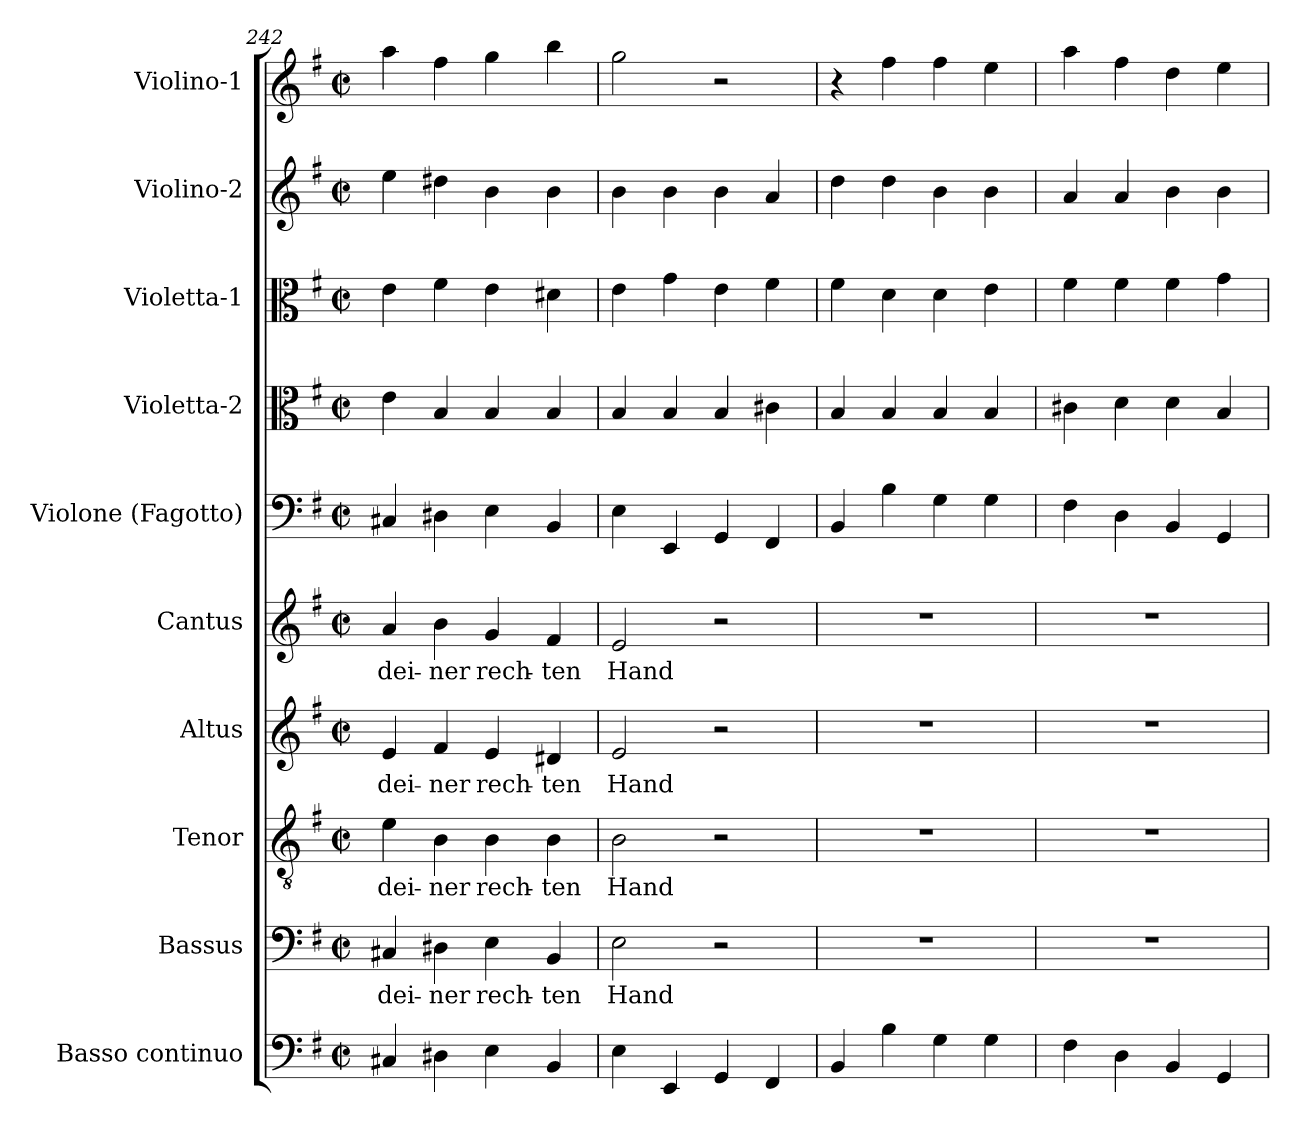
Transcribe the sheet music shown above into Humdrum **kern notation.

**kern	**kern	**text	**kern	**text	**kern	**text	**kern	**text	**kern	**kern	**kern	**kern	**kern
*part10	*part9	*part9	*part8	*part8	*part7	*part7	*part6	*part6	*part5	*part4	*part3	*part2	*part1
*staff10	*staff9	*staff9	*staff8	*staff8	*staff7	*staff7	*staff6	*staff6	*staff5	*staff4	*staff3	*staff2	*staff1
*I"Basso continuo	*I"Bassus	*	*I"Tenor	*	*I"Altus	*	*I"Cantus	*	*I"Violone (Fagotto)	*I"Violetta-2	*I"Violetta-1	*I"Violino-2	*I"Violino-1
*I'BC2	*I'B	*	*I'T	*	*I'A	*	*I'C	*	*I'Vn	*I'Va2	*I'Va1	*I'Vi2	*I'Vi1
*clefF4	*clefF4	*	*clefGv2	*	*clefG2	*	*clefG2	*	*clefF4	*clefC3	*clefC3	*clefG2	*clefG2
*k[f#]	*k[f#]	*	*k[f#]	*	*k[f#]	*	*k[f#]	*	*k[f#]	*k[f#]	*k[f#]	*k[f#]	*k[f#]
*G:	*G:	*	*G:	*	*G:	*	*G:	*	*G:	*G:	*G:	*G:	*G:
*M2/2	*M2/2	*	*M2/2	*	*M2/2	*	*M2/2	*	*M2/2	*M2/2	*M2/2	*M2/2	*M2/2
*met(c|)	*met(c|)	*	*met(c|)	*	*met(c|)	*	*met(c|)	*	*met(c|)	*met(c|)	*met(c|)	*met(c|)	*met(c|)
=242	=242	=242	=242	=242	=242	=242	=242	=242	=242	=242	=242	=242	=242
!	!	!LO:LY:b	!	!	!	!	!	!	!	!	!	!	!
!	!	!	!	!LO:LY:b	!	!	!	!	!	!	!	!	!
!	!	!	!	!	!	!LO:LY:b	!	!	!	!	!	!	!
!	!	!	!	!	!	!	!	!LO:LY:b	!	!	!	!	!
4C#X/	4C#X/	dei-	4e\	dei-	4e/	dei-	4a/	dei-	4C#X/	4e\	4e\	4ee\	4aa\
!	!	!LO:LY:b	!	!	!	!	!	!	!	!	!	!	!
!	!	!	!	!LO:LY:b	!	!	!	!	!	!	!	!	!
!	!	!	!	!	!	!LO:LY:b	!	!	!	!	!	!	!
!	!	!	!	!	!	!	!	!LO:LY:b	!	!	!	!	!
4D#X\	4D#X\	-ner	4B\	-ner	4f#/	-ner	4b\	-ner	4D#X\	4B/	4f#\	4dd#X\	4ff#\
!	!	!LO:LY:b	!	!	!	!	!	!	!	!	!	!	!
!	!	!	!	!LO:LY:b	!	!	!	!	!	!	!	!	!
!	!	!	!	!	!	!LO:LY:b	!	!	!	!	!	!	!
!	!	!	!	!	!	!	!	!LO:LY:b	!	!	!	!	!
4E\	4E\	rech-	4B\	rech-	4e/	rech-	4g/	rech-	4E\	4B/	4e\	4b\	4gg\
!	!	!LO:LY:b	!	!	!	!	!	!	!	!	!	!	!
!	!	!	!	!LO:LY:b	!	!	!	!	!	!	!	!	!
!	!	!	!	!	!	!LO:LY:b	!	!	!	!	!	!	!
!	!	!	!	!	!	!	!	!LO:LY:b	!	!	!	!	!
4BB/	4BB/	-ten	4B\	-ten	4d#X/	-ten	4f#/	-ten	4BB/	4B/	4d#X\	4b\	4bb\
=243	=243	=243	=243	=243	=243	=243	=243	=243	=243	=243	=243	=243	=243
!	!	!LO:LY:b	!	!	!	!	!	!	!	!	!	!	!
!	!	!	!	!LO:LY:b	!	!	!	!	!	!	!	!	!
!	!	!	!	!	!	!LO:LY:b	!	!	!	!	!	!	!
!	!	!	!	!	!	!	!	!LO:LY:b	!	!	!	!	!
4E\	2E\	Hand	2B\	Hand	2e/	Hand	2e/	Hand	4E\	4B/	4e\	4b\	2gg\
4EE/	.	.	.	.	.	.	.	.	4EE/	4B/	4g\	4b\	.
4GG/	2r	.	2r	.	2r	.	2r	.	4GG/	4B/	4e\	4b\	2r
4FF#/	.	.	.	.	.	.	.	.	4FF#/	4c#X\	4f#\	4a/	.
=244	=244	=244	=244	=244	=244	=244	=244	=244	=244	=244	=244	=244	=244
4BB/	1r	.	1r	.	1r	.	1r	.	4BB/	4B/	4f#\	4dd\	4r
4B\	.	.	.	.	.	.	.	.	4B\	4B/	4d\	4dd\	4ff#\
4G\	.	.	.	.	.	.	.	.	4G\	4B/	4d\	4b\	4ff#\
4G\	.	.	.	.	.	.	.	.	4G\	4B/	4e\	4b\	4ee\
=245	=245	=245	=245	=245	=245	=245	=245	=245	=245	=245	=245	=245	=245
4F#\	1r	.	1r	.	1r	.	1r	.	4F#\	4c#X\	4f#\	4a/	4aa\
4D\	.	.	.	.	.	.	.	.	4D\	4d\	4f#\	4a/	4ff#\
4BB/	.	.	.	.	.	.	.	.	4BB/	4d\	4f#\	4b\	4dd\
4GG/	.	.	.	.	.	.	.	.	4GG/	4B/	4g\	4b\	4ee\
=	=	=	=	=	=	=	=	=	=	=	=	=	=
*-	*-	*-	*-	*-	*-	*-	*-	*-	*-	*-	*-	*-	*-
